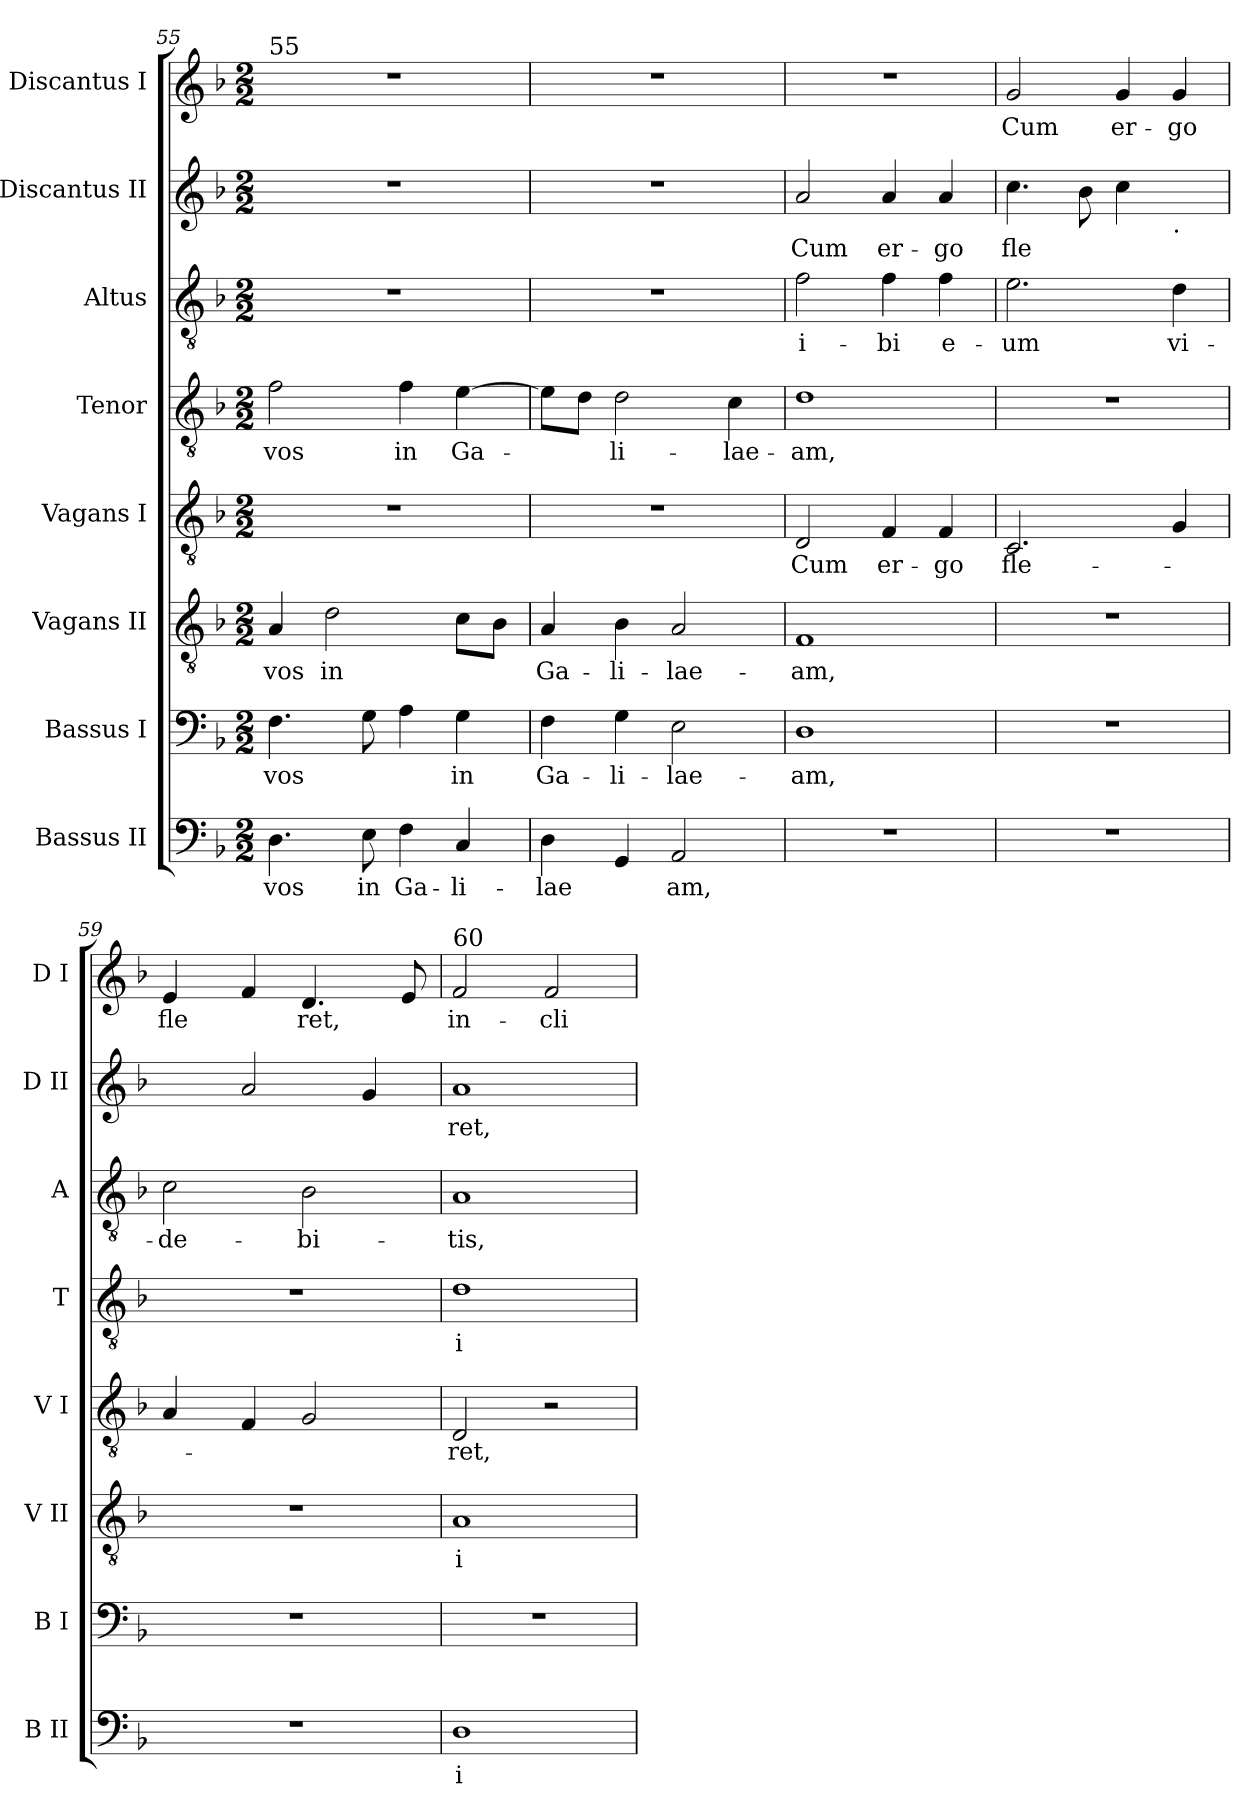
**kern	**text	**kern	**text	**kern	**text	**kern	**text	**kern	**text	**kern	**text	**kern	**text	**kern	**text
*part8	*part8	*part7	*part7	*part6	*part6	*part5	*part5	*part4	*part4	*part3	*part3	*part2	*part2	*part1	*part1
*staff8	*staff8	*staff7	*staff7	*staff6	*staff6	*staff5	*staff5	*staff4	*staff4	*staff3	*staff3	*staff2	*staff2	*staff1	*staff1
*I"Bassus II	*	*I"Bassus I	*	*I"Vagans II	*	*I"Vagans I	*	*I"Tenor	*	*I"Altus	*	*I"Discantus II	*	*I"Discantus I	*
*I'B II	*	*I'B I	*	*I'V II	*	*I'V I	*	*I'T	*	*I'A	*	*I'D II	*	*I'D I	*
*clefF4	*	*clefF4	*	*clefGv2	*	*clefGv2	*	*clefGv2	*	*clefGv2	*	*clefG2	*	*clefG2	*
*k[b-]	*	*k[b-]	*	*k[b-]	*	*k[b-]	*	*k[b-]	*	*k[b-]	*	*k[b-]	*	*k[b-]	*
*F:	*	*F:	*	*F:	*	*F:	*	*F:	*	*F:	*	*F:	*	*F:	*
*M2/2	*	*M2/2	*	*M2/2	*	*M2/2	*	*M2/2	*	*M2/2	*	*M2/2	*	*M2/2	*
=55	=55	=55	=55	=55	=55	=55	=55	=55	=55	=55	=55	=55	=55	=55	=55
!	!	!	!	!	!	!	!	!	!	!	!	!	!	!LO:TX:a:t=55	!
4.D\	vos	4.F\	vos	4A/	vos	1r	.	2f\	vos	1r	.	1r	.	1r	.
.	.	.	.	2d\	in	.	.	.	.	.	.	.	.	.	.
8E\	in	8G\	.	.	.	.	.	.	.	.	.	.	.	.	.
4F\	Ga-	4A\	.	.	.	.	.	4f\	in	.	.	.	.	.	.
4C/	-li-	4G\	in	8c\L	.	.	.	[4e\	Ga-	.	.	.	.	.	.
.	.	.	.	8B-\J	.	.	.	.	.	.	.	.	.	.	.
!!LO:PB:g=z
=56	=56	=56	=56	=56	=56	=56	=56	=56	=56	=56	=56	=56	=56	=56	=56
4D\	-lae	4F\	Ga-	4A/	Ga-	1r	.	8e\L]	-­	1r	.	1r	.	1r	.
.	.	.	.	.	.	.	.	8d\J	.	.	.	.	.	.	.
4GG/	­	4G\	-li-	4B-\	-li-	.	.	2d\	li-	.	.	.	.	.	.
2AA/	am,	2E\	-lae-	2A/	-lae-	.	.	.	.	.	.	.	.	.	.
.	.	.	.	.	.	.	.	4c\	-lae-	.	.	.	.	.	.
=57	=57	=57	=57	=57	=57	=57	=57	=57	=57	=57	=57	=57	=57	=57	=57
1r	.	1D	-am,	1F	-am,	2D/	Cum	1d	-am,	2f\	i-	2a/	Cum	1r	.
.	.	.	.	.	.	4F/	er-	.	.	4f\	-bi	4a/	er-	.	.
.	.	.	.	.	.	4F/	-go	.	.	4f\	e-	4a/	-go	.	.
=58	=58	=58	=58	=58	=58	=58	=58	=58	=58	=58	=58	=58	=58	=58	=58
1r	.	1r	.	1r	.	2.C/	fle-	1r	.	2.e\	-um	4.cc\	fle	2g/	Cum
.	.	.	.	.	.	.	.	.	.	.	.	8b-\	.	.	.
.	.	.	.	.	.	.	.	.	.	.	.	4cc\	.	4g/	er-
!	!	!	!	!	!	!	!	!	!	!	!	!LO:TX:b:t=.	!	!	!
.	.	.	.	.	.	4G/	.	.	.	4d\	vi-	[4b-\yy	.	4g/	-go
=59	=59	=59	=59	=59	=59	=59	=59	=59	=59	=59	=59	=59	=59	=59	=59
1r	.	1r	.	1r	.	4A/	.	1r	.	2c\	-de-	8b-/Lyy]	.	4e/	fle
.	.	.	.	.	.	.	.	.	.	.	.	8a/J	.	.	.
.	.	.	.	.	.	4F/	-­	.	.	.	.	2a/	.	4f/	­
.	.	.	.	.	.	2G/	.	.	.	2B-\	-bi-	.	.	4.d/	ret,
.	.	.	.	.	.	.	.	.	.	.	.	4g/	.	.	.
.	.	.	.	.	.	.	.	.	.	.	.	.	.	8e/	.
=60	=60	=60	=60	=60	=60	=60	=60	=60	=60	=60	=60	=60	=60	=60	=60
!	!	!	!	!	!	!	!	!	!	!	!	!	!	!LO:TX:a:t=60	!
1D	i-	1r	.	1A	i-	2D/	ret,	1d	i-	1A	-tis,	1a	ret,	2f/	in-
.	.	.	.	.	.	2r	.	.	.	.	.	.	.	2f/	-cli-
=	=	=	=	=	=	=	=	=	=	=	=	=	=	=	=
*-	*-	*-	*-	*-	*-	*-	*-	*-	*-	*-	*-	*-	*-	*-	*-
